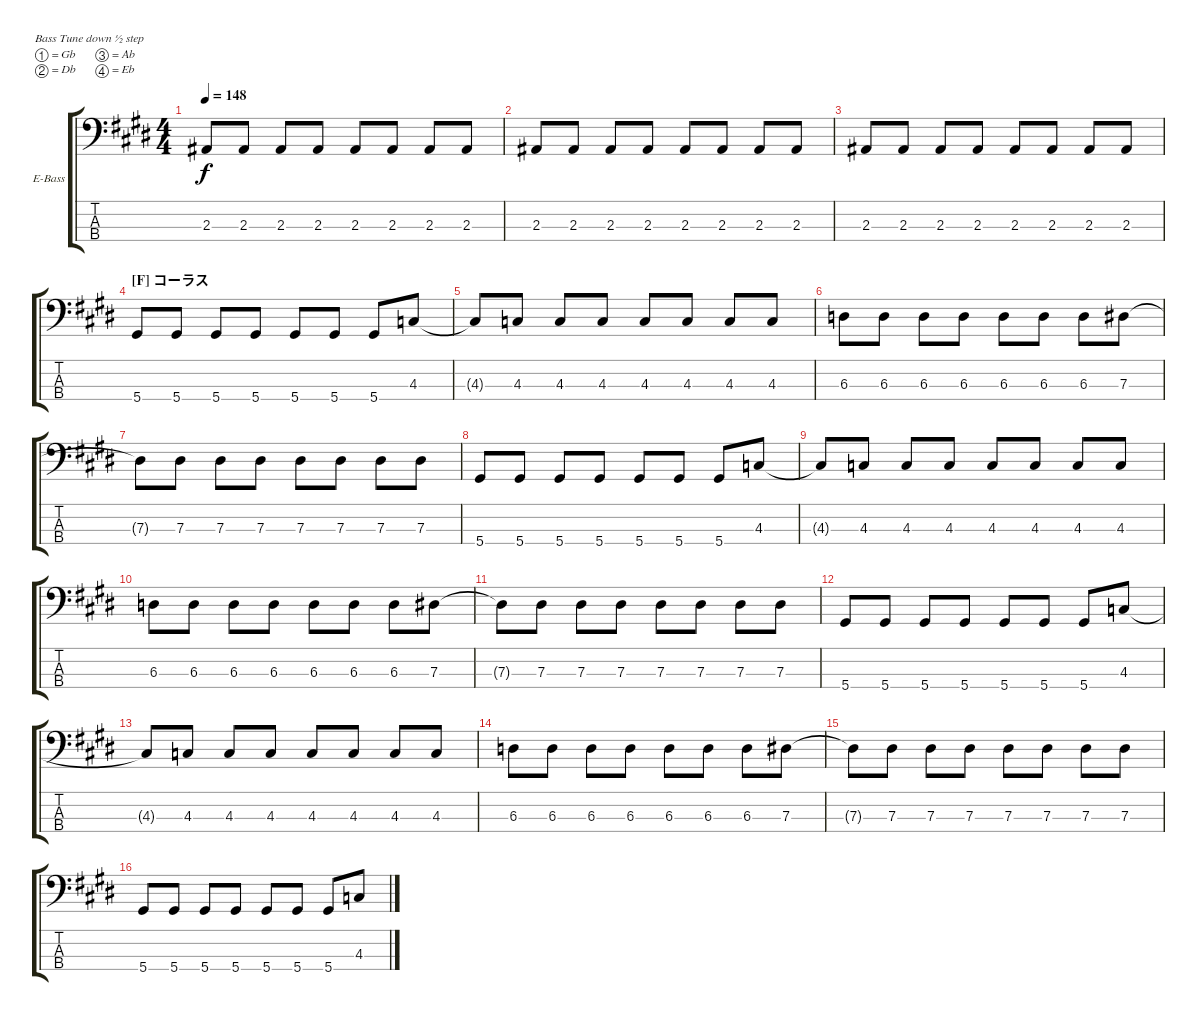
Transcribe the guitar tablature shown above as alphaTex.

\bracketExtendMode groupsimilarinstruments
\firstSystemTrackNameOrientation horizontal
\otherSystemsTrackNameOrientation horizontal
\track ("Satoma" "E-Bass") {instrument electricbassfinger}
\staff {score tabs}
\tuning (Gb2 Db2 Ab1 Eb1)
\ts (4 4)
\tempo 148
\clef f4
\ks e
2.3.8{dy f} 2.3.8 2.3.8 2.3.8 2.3.8 2.3.8 2.3.8 2.3.8 |
2.3.8 2.3.8 2.3.8 2.3.8 2.3.8 2.3.8 2.3.8 2.3.8 |
2.3.8 2.3.8 2.3.8 2.3.8 2.3.8 2.3.8 2.3.8 2.3.8 |
\section ("F" "コーラス")
5.4.8 5.4.8 5.4.8 5.4.8 5.4.8 5.4.8 5.4.8 4.3.8 |
4.3{t}.8 4.3.8 4.3.8 4.3.8 4.3.8 4.3.8 4.3.8 4.3.8 |
6.3.8 6.3.8 6.3.8 6.3.8 6.3.8 6.3.8 6.3.8 7.3.8 |
7.3{t}.8 7.3.8 7.3.8 7.3.8 7.3.8 7.3.8 7.3.8 7.3.8 |
5.4.8 5.4.8 5.4.8 5.4.8 5.4.8 5.4.8 5.4.8 4.3.8 |
4.3{t}.8 4.3.8 4.3.8 4.3.8 4.3.8 4.3.8 4.3.8 4.3.8 |
6.3.8 6.3.8 6.3.8 6.3.8 6.3.8 6.3.8 6.3.8 7.3.8 |
7.3{t}.8 7.3.8 7.3.8 7.3.8 7.3.8 7.3.8 7.3.8 7.3.8 |
5.4.8 5.4.8 5.4.8 5.4.8 5.4.8 5.4.8 5.4.8 4.3.8 |
4.3{t}.8 4.3.8 4.3.8 4.3.8 4.3.8 4.3.8 4.3.8 4.3.8 |
6.3.8 6.3.8 6.3.8 6.3.8 6.3.8 6.3.8 6.3.8 7.3.8 |
7.3{t}.8 7.3.8 7.3.8 7.3.8 7.3.8 7.3.8 7.3.8 7.3.8 |
5.4.8 5.4.8 5.4.8 5.4.8 5.4.8 5.4.8 5.4.8 4.3.8
